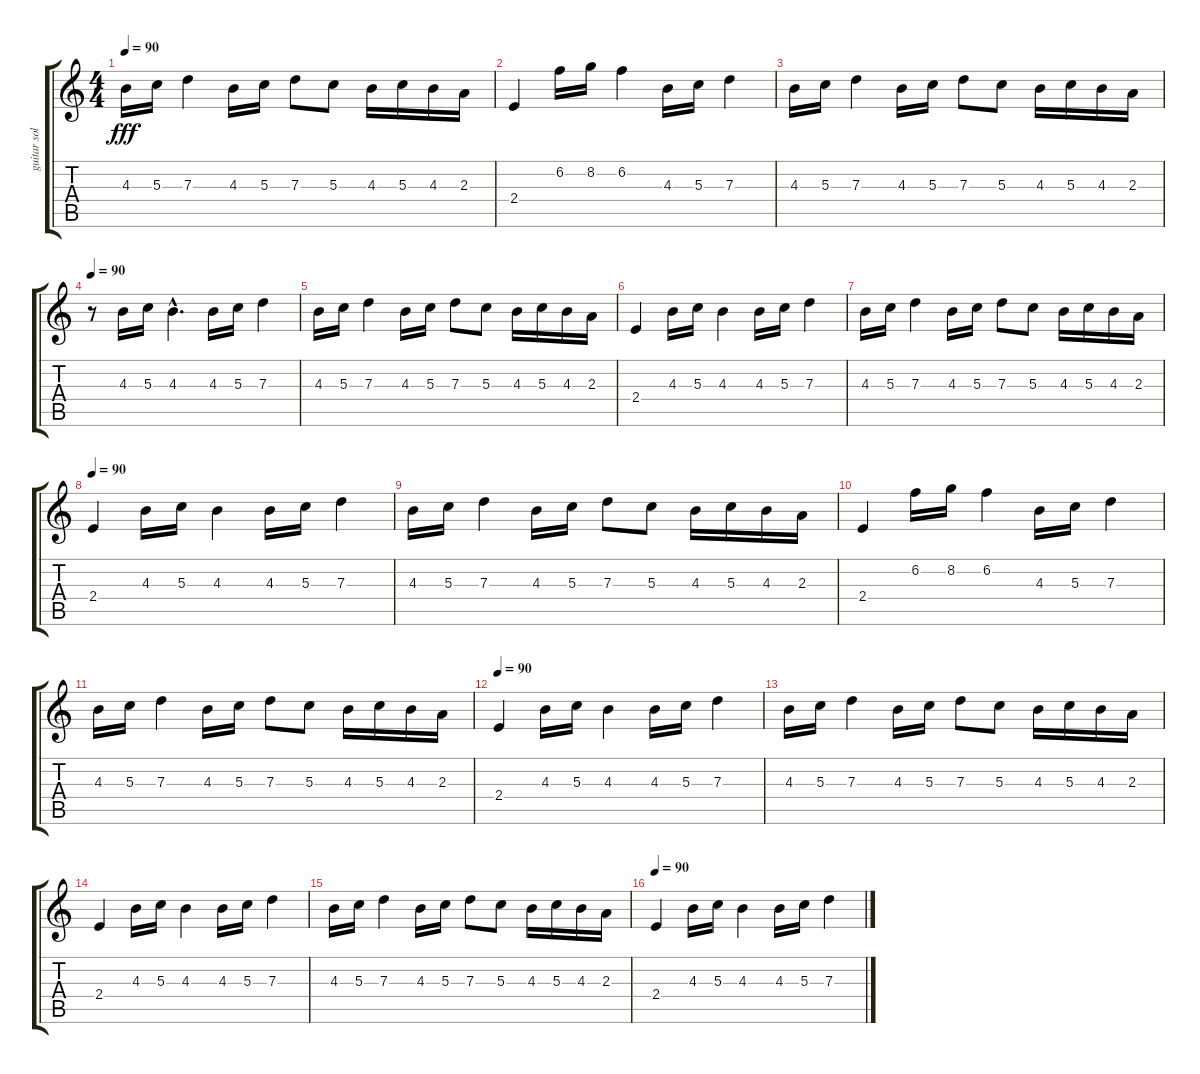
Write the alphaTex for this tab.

\track ("guitar solo" "guitar sol") {instrument acousticguitarsteel}
\staff {score tabs}
\tuning (E4 B3 G3 D3 A2 E2) {hide}
\ts (4 4)
\tempo 90
\clef g2
\ks c
4.3.16{dy fff} 5.3.16 7.3.4 4.3.16 5.3.16 7.3.8 5.3.8 4.3.16 5.3.16 4.3.16 2.3.16 |
2.4.4 6.2.16 8.2.16 6.2.4 4.3.16 5.3.16 7.3.4 |
4.3.16 5.3.16 7.3.4 4.3.16 5.3.16 7.3.8 5.3.8 4.3.16 5.3.16 4.3.16 2.3.16 |
\tempo 90
r.8{volume 16 instrument overdrivenguitar} 4.3.16 5.3.16 4.3{hac}.4{d} 4.3.16 5.3.16 7.3.4 |
4.3.16 5.3.16 7.3.4 4.3.16 5.3.16 7.3.8 5.3.8 4.3.16 5.3.16 4.3.16 2.3.16 |
2.4.4 4.3.16 5.3.16 4.3.4 4.3.16 5.3.16 7.3.4 |
4.3.16{instrument overdrivenguitar} 5.3.16 7.3.4 4.3.16 5.3.16 7.3.8 5.3.8 4.3.16 5.3.16 4.3.16 2.3.16 |
\tempo 90
2.4.4 4.3.16 5.3.16 4.3.4 4.3.16 5.3.16 7.3.4 |
4.3.16 5.3.16 7.3.4 4.3.16 5.3.16 7.3.8 5.3.8 4.3.16 5.3.16 4.3.16 2.3.16 |
2.4.4 6.2.16 8.2.16 6.2.4 4.3.16 5.3.16 7.3.4 |
4.3.16 5.3.16 7.3.4 4.3.16 5.3.16 7.3.8 5.3.8 4.3.16 5.3.16 4.3.16 2.3.16 |
\tempo 90
2.4.4{volume 14 instrument overdrivenguitar} 4.3.16 5.3.16 4.3.4 4.3.16 5.3.16 7.3.4 |
4.3.16{volume 13} 5.3.16 7.3.4 4.3.16 5.3.16 7.3.8 5.3.8 4.3.16 5.3.16 4.3.16 2.3.16 |
2.4.4{volume 11} 4.3.16 5.3.16 4.3.4 4.3.16 5.3.16 7.3.4 |
4.3.16{volume 10} 5.3.16 7.3.4 4.3.16 5.3.16 7.3.8 5.3.8 4.3.16 5.3.16 4.3.16 2.3.16 |
\tempo 90
2.4.4{volume 8} 4.3.16 5.3.16 4.3.4 4.3.16 5.3.16 7.3.4
